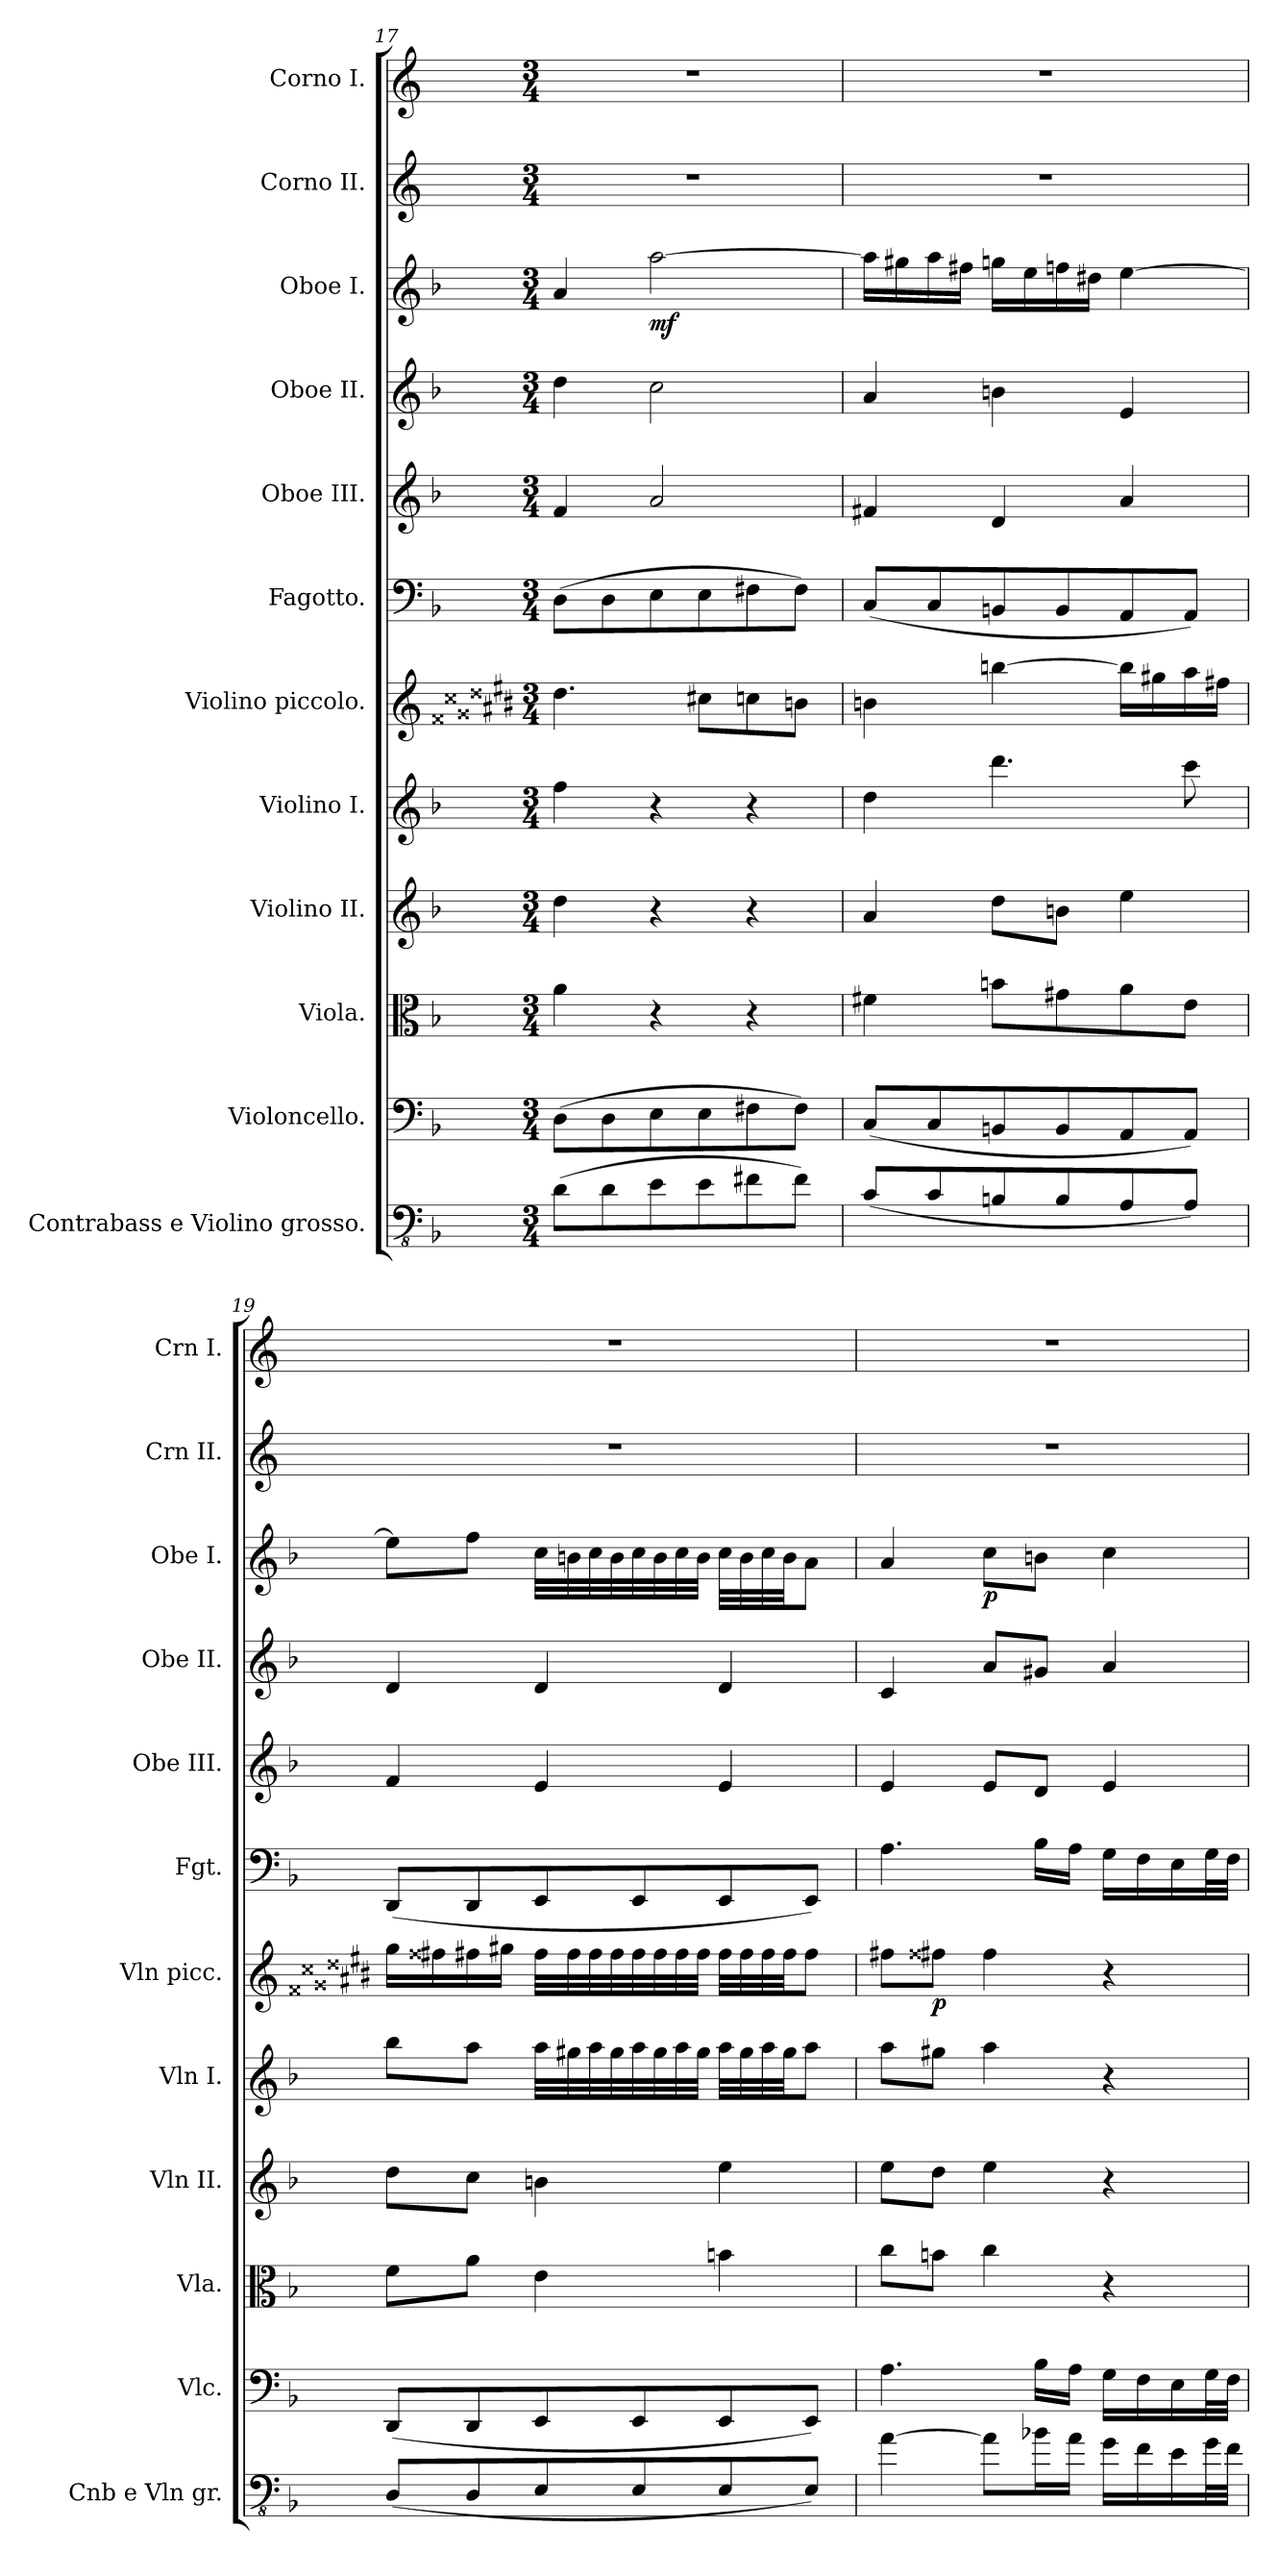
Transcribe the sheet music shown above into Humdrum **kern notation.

**kern	**kern	**kern	**kern	**kern	**kern	**dynam	**kern	**kern	**kern	**kern	**dynam	**kern	**kern
*part12	*part11	*part10	*part9	*part8	*part7	*part7	*part6	*part5	*part4	*part3	*part3	*part2	*part1
*staff12	*staff11	*staff10	*staff9	*staff8	*staff7	*staff7	*staff6	*staff5	*staff4	*staff3	*staff3	*staff2	*staff1
*I"Contrabass e Violino grosso.	*I"Violoncello.	*I"Viola.	*I"Violino II.	*I"Violino I.	*I"Violino piccolo.	*	*I"Fagotto.	*I"Oboe III.	*I"Oboe II.	*I"Oboe I.	*	*I"Corno II.	*I"Corno I.
*I'Cnb e Vln gr.	*I'Vlc.	*I'Vla.	*I'Vln II.	*I'Vln I.	*I'Vln picc.	*	*I'Fgt.	*I'Obe III.	*I'Obe II.	*I'Obe I.	*	*I'Crn II.	*I'Crn I.
*clefFv4	*clefF4	*clefC3	*clefG2	*clefG2	*clefG2	*	*clefF4	*clefG2	*clefG2	*clefG2	*	*clefG2	*clefG2
*ITrd7c12	*	*	*	*	*ITrd-1c-3	*	*	*	*	*	*	*ITrd4c7	*ITrd4c7
*k[b-]	*k[b-]	*k[b-]	*k[b-]	*k[b-]	*k[f##c##g##d##a#e#b#]	*	*k[b-]	*k[b-]	*k[b-]	*k[b-]	*	*k[b-]	*k[b-]
*M3/4	*M3/4	*M3/4	*M3/4	*M3/4	*M3/4	*	*M3/4	*M3/4	*M3/4	*M3/4	*	*M3/4	*M3/4
=17	=17	=17	=17	=17	=17	=17	=17	=17	=17	=17	=17	=17	=17
(>8DD\L	(>8D\L	4a\	4dd\	4ff\	4.ee#\	.	(>8D\L	4f/	4dd\	4a/	.	2.r	2.r
8DD\	8D\	.	.	.	.	.	8D\	.	.	.	.	.	.
!	!	!	!	!	!	!	!	!	!	!	!LO:DY:b	!	!
8EE\	8E\	4r	4r	4r	.	.	8E\	2a/	2cc\	[2aa\	mf	.	.
8EE\	8E\	.	.	.	8dd##\L	.	8E\	.	.	.	.	.	.
8FF#X\	8F#X\	4r	4r	4r	8dd#X\	.	8F#X\	.	.	.	.	.	.
8FF#\J)	8F#\J)	.	.	.	8cc##\J	.	8F#\J)	.	.	.	.	.	.
!!LO:PB:g=z
=18	=18	=18	=18	=18	=18	=18	=18	=18	=18	=18	=18	=18	=18
(<8CC/L	(<8C/L	4f#X\	4a/	4dd\	4cc##\	.	(<8C/L	4f#X/	4a/	16aa\LL]	.	2.r	2.r
.	.	.	.	.	.	.	.	.	.	16gg#X\	.	.	.
8CC/	8C/	.	.	.	.	.	8C/	.	.	16aa\	.	.	.
.	.	.	.	.	.	.	.	.	.	16ff#X\JJ	.	.	.
8BBBn/	8BBn/	8bn\L	8dd\L	4.ddd\	[4ccc##\	.	8BBn/	4d/	4bn\	16ggn\LL	.	.	.
.	.	.	.	.	.	.	.	.	.	16ee\	.	.	.
8BBB/	8BB/	8g#X\	8bn\J	.	.	.	8BB/	.	.	16ffn\	.	.	.
.	.	.	.	.	.	.	.	.	.	16dd#X\JJ	.	.	.
8AAA/	8AA/	8a\	4ee\	.	16ccc##\LL]	.	8AA/	4a/	4e/	[4ee\	.	.	.
.	.	.	.	.	16aa##X\	.	.	.	.	.	.	.	.
8AAA/J)	8AA/J)	8e\J	.	8ccc\	16bb#\	.	8AA/J)	.	.	.	.	.	.
.	.	.	.	.	16gg##\JJ	.	.	.	.	.	.	.	.
=19	=19	=19	=19	=19	=19	=19	=19	=19	=19	=19	=19	=19	=19
(<8DDD/L	(<8DD/L	8f\L	8dd\L	8bb-\L	16aa#\LL	.	(<8DD/L	4f/	4d/	8ee\L]	.	2.r	2.r
.	.	.	.	.	16ff###X\	.	.	.	.	.	.	.	.
8DDD/	8DD/	8a\J	8cc\J	8aa\J	16gg##\	.	8DD/	.	.	8ff\J	.	.	.
.	.	.	.	.	16aa##X\JJ	.	.	.	.	.	.	.	.
8EEE/	8EE/	4e\	4bn\	32aa\LLL	32gg##\LLL	.	8EE/	4e/	4d/	32cc\LLL	.	.	.
.	.	.	.	32gg#X\	32ff###\	.	.	.	.	32bn\	.	.	.
.	.	.	.	32aa\	32gg##\	.	.	.	.	32cc\	.	.	.
.	.	.	.	32gg#\	32ff###\	.	.	.	.	32b\	.	.	.
8EEE/	8EE/	.	.	32aa\	32gg##\	.	8EE/	.	.	32cc\	.	.	.
.	.	.	.	32gg#\	32ff###\	.	.	.	.	32b\	.	.	.
.	.	.	.	32aa\	32gg##\	.	.	.	.	32cc\	.	.	.
.	.	.	.	32gg#\JJJ	32ff###\JJJ	.	.	.	.	32b\JJJ	.	.	.
8EEE/	8EE/	4bn\	4ee\	32aa\LLL	32gg##\LLL	.	8EE/	4e/	4d/	32cc\LLL	.	.	.
.	.	.	.	32gg#\	32ff###\	.	.	.	.	32b\	.	.	.
.	.	.	.	32aa\	32gg##\	.	.	.	.	32cc\	.	.	.
.	.	.	.	32gg#\JJ	32ff###\JJ	.	.	.	.	32b\JJ	.	.	.
8EEE/J)	8EE/J)	.	.	8aa\J	8gg##\J	.	8EE/J)	.	.	8a\J	.	.	.
!!LO:PB:g=z
=20	=20	=20	=20	=20	=20	=20	=20	=20	=20	=20	=20	=20	=20
[4AA\	4.A\	8cc\L	8ee\L	8aa\L	8gg##\L	.	4.A\	4e/	4c/	4a/	.	2.r	2.r
!	!	!	!	!	!	!LO:DY:b	!	!	!	!	!	!	!
.	.	8bn\J	8dd\J	8gg#X\J	8ff###X\J	p	.	.	.	.	.	.	.
!	!	!	!	!	!	!	!	!	!	!	!LO:DY:b	!	!
8AA\L]	.	4cc\	4ee\	4aa\	4gg##\	.	.	8e/L	8a/L	8cc\L	p	.	.
16BB-X\L	16B-\LL	.	.	.	.	.	16B-\LL	8d/J	8g#X/J	8bn\J	.	.	.
16AA\JJ	16A\JJ	.	.	.	.	.	16A\JJ	.	.	.	.	.	.
16GG\LL	16G\LL	4r	4r	4r	4r	.	16G\LL	4e/	4a/	4cc\	.	.	.
16FF\	16F\	.	.	.	.	.	16F\	.	.	.	.	.	.
16EE\	16E\	.	.	.	.	.	16E\	.	.	.	.	.	.
32GG\L	32G\L	.	.	.	.	.	32G\L	.	.	.	.	.	.
32FF\JJJ	32F\JJJ	.	.	.	.	.	32F\JJJ	.	.	.	.	.	.
=	=	=	=	=	=	=	=	=	=	=	=	=	=
*-	*-	*-	*-	*-	*-	*-	*-	*-	*-	*-	*-	*-	*-
